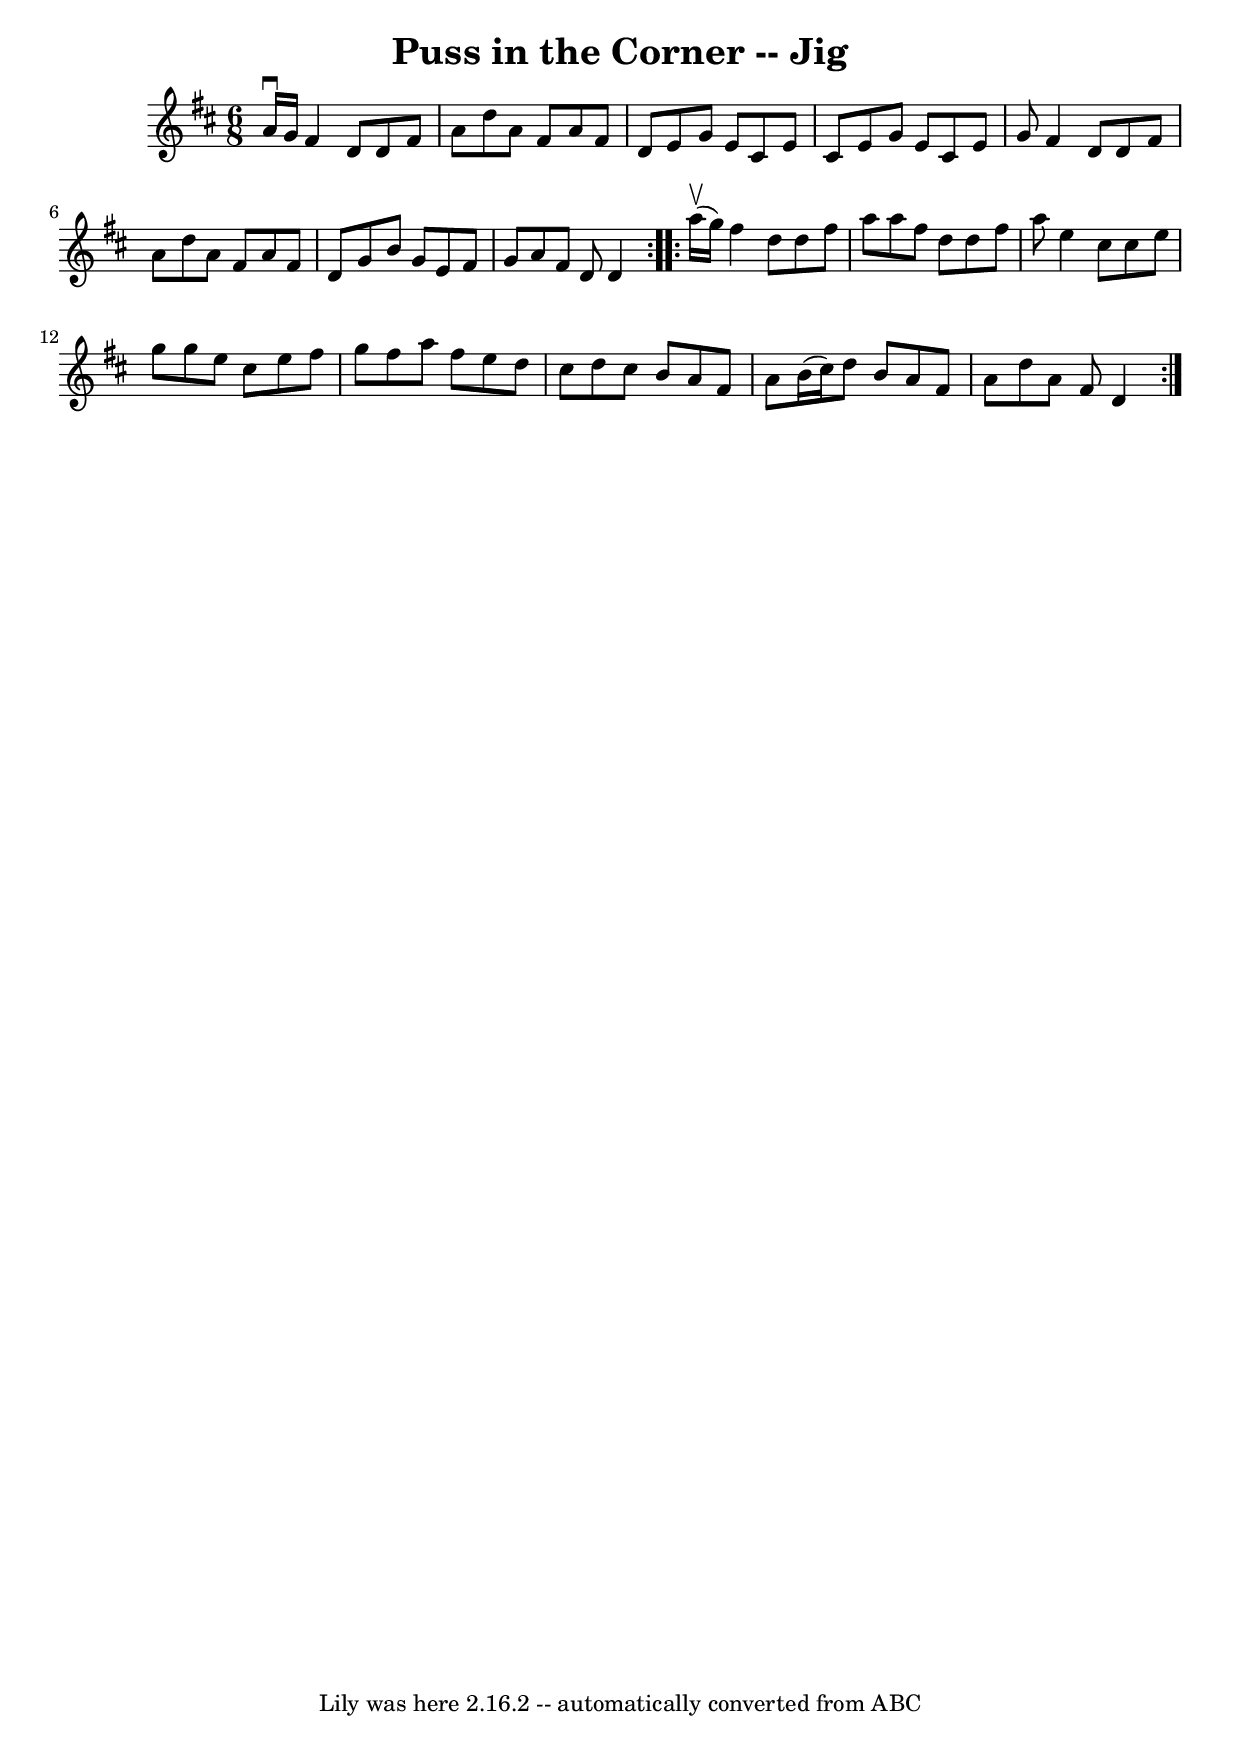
\version "2.16.2"
\include "Mammoth.ily"
\header {
  %% book = "Ryan's Mammoth Collection"
  crossRefNumber = "1"
  footnotes = ""
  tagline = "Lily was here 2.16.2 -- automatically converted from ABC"
  title = "Puss in the Corner -- Jig"

}
voicedefault =  {



  \repeat volta 2 {

    \time 6/8 
    \key d \major
 a'16^\downbow g'16  |
    fis'4 d'8 d'8 
    fis'8 a'8  |
    d''8 a'8 fis'8 a'8 fis'8 d'8  
    |
    e'8 g'8 e'8 cis'8 e'8 cis'8  |
    e'8 g'8    
    e'8 cis'8 e'8 g'8  |
    fis'4 d'8 d'8 fis'8 a'8  
    |
    d''8 a'8 fis'8 a'8 fis'8 d'8  |
    g'8 b'8   
    g'8 e'8 fis'8 g'8  |
    a'8 fis'8 d'8 d'4  

  } 
  \repeat volta 2 {
    a''16^\upbow(g''16) |
    fis''4 d''8    
    d''8 fis''8 a''8  |
    a''8 fis''8 d''8 d''8 fis''8    
    a''8  |
    e''4 cis''8 cis''8 e''8 g''8  |
    g''8    
    e''8 cis''8 e''8 fis''8 g''8  |
    fis''8 a''8 fis''8 
    e''8 d''8 cis''8  |
    d''8 cis''8 b'8 a'8 fis'8    
    a'8  |
    b'16 (cis''16) d''8 b'8 a'8 fis'8 a'8  
    |
    d''8 a'8 fis'8 d'4  
  }   

}

\score{
  <<

    \context Staff="default"
    {
      \voicedefault 
      
    }

  >>
  \layout {
    
  }
  \midi {
  }

}
